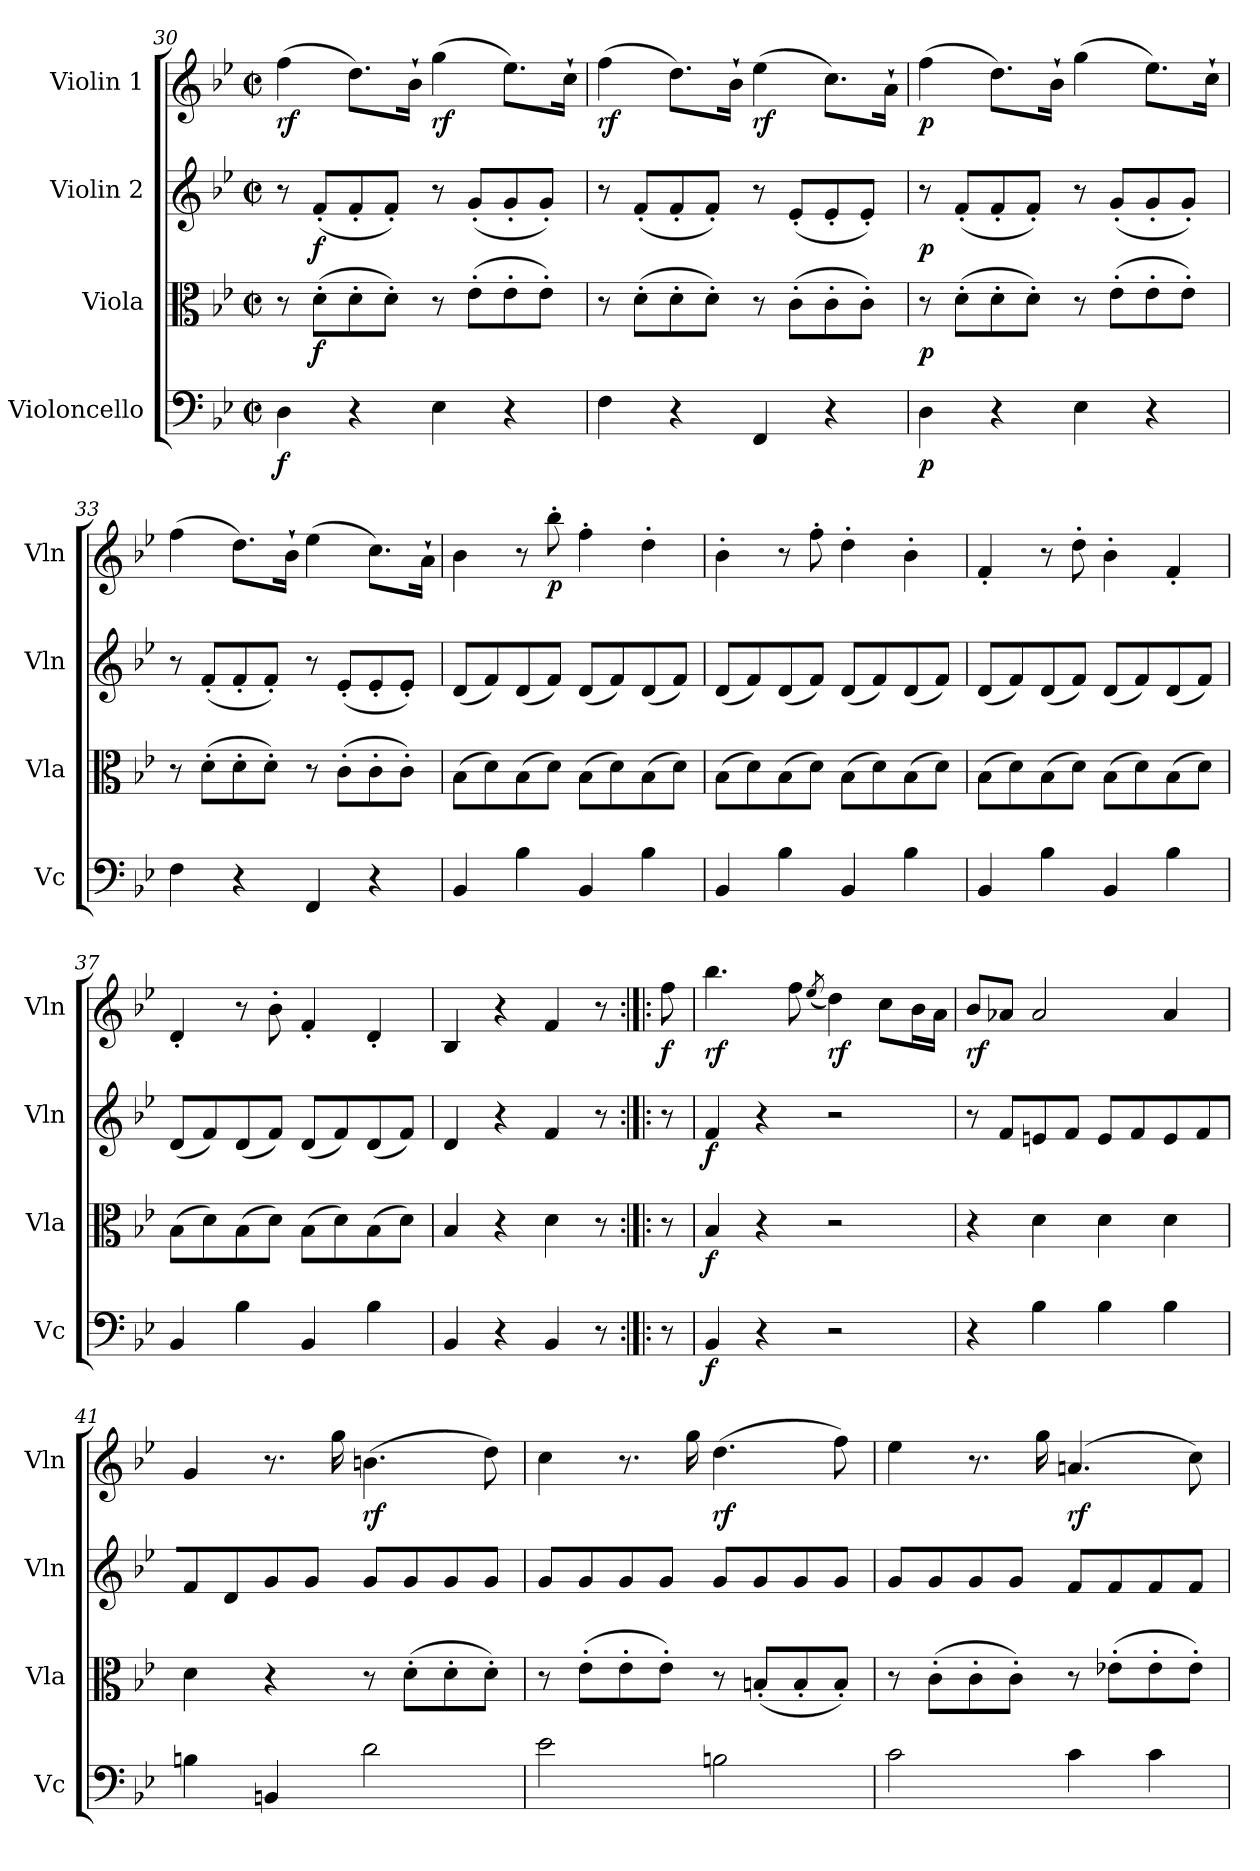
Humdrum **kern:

**kern	**dynam	**kern	**dynam	**kern	**dynam	**kern	**dynam
*part4	*part4	*part3	*part3	*part2	*part2	*part1	*part1
*staff4	*staff4	*staff3	*staff3	*staff2	*staff2	*staff1	*staff1
*I"Violoncello	*	*I"Viola	*	*I"Violin 2	*	*I"Violin 1	*
*I'Vc	*	*I'Vla	*	*I'Vln	*	*I'Vln	*
*clefF4	*	*clefC3	*	*clefG2	*	*clefG2	*
*k[b-e-]	*	*k[b-e-]	*	*k[b-e-]	*	*k[b-e-]	*
*M2/2	*	*M2/2	*	*M2/2	*	*M2/2	*
*met(c|)	*	*met(c|)	*	*met(c|)	*	*met(c|)	*
=30	=30	=30	=30	=30	=30	=30	=30
!	!LO:DY:b	!	!	!	!	!	!LO:DY:b
4D\	f	8r	.	8r	.	(4ff\	rf
!	!	!	!LO:DY:b	!	!LO:DY:b	!	!
.	.	(8d'\L	f	(8f'/L	f	.	.
4r	.	8d'\	.	8f'/	.	8.dd\L)	.
.	.	8d'\J)	.	8f'/J)	.	.	.
.	.	.	.	.	.	16b-`\Jk	.
!	!	!	!	!	!	!	!LO:DY:b
4E-\	.	8r	.	8r	.	(4gg\	rf
.	.	(8e-'\L	.	(8g'/L	.	.	.
4r	.	8e-'\	.	8g'/	.	8.ee-\L)	.
.	.	8e-'\J)	.	8g'/J)	.	.	.
.	.	.	.	.	.	16cc`\Jk	.
!!LO:LB:g=z
=31	=31	=31	=31	=31	=31	=31	=31
!	!	!	!	!	!	!	!LO:DY:b
4F\	.	8r	.	8r	.	(4ff\	rf
.	.	(8d'\L	.	(8f'/L	.	.	.
4r	.	8d'\	.	8f'/	.	8.dd\L)	.
.	.	8d'\J)	.	8f'/J)	.	.	.
.	.	.	.	.	.	16b-`\Jk	.
!	!	!	!	!	!	!	!LO:DY:b
4FF/	.	8r	.	8r	.	(4ee-\	rf
.	.	(8c'\L	.	(8e-'/L	.	.	.
4r	.	8c'\	.	8e-'/	.	8.cc\L)	.
.	.	8c'\J)	.	8e-'/J)	.	.	.
.	.	.	.	.	.	16a`\Jk	.
!!LO:LB:g=z
=32	=32	=32	=32	=32	=32	=32	=32
!	!LO:DY:b	!	!LO:DY:b	!	!LO:DY:b	!	!LO:DY:b
4D\	p	8r	p	8r	p	(4ff\	p
.	.	(8d'\L	.	(8f'/L	.	.	.
4r	.	8d'\	.	8f'/	.	8.dd\L)	.
.	.	8d'\J)	.	8f'/J)	.	.	.
.	.	.	.	.	.	16b-`\Jk	.
4E-\	.	8r	.	8r	.	(4gg\	.
.	.	(8e-'\L	.	(8g'/L	.	.	.
4r	.	8e-'\	.	8g'/	.	8.ee-\L)	.
.	.	8e-'\J)	.	8g'/J)	.	.	.
.	.	.	.	.	.	16cc`\Jk	.
=33	=33	=33	=33	=33	=33	=33	=33
4F\	.	8r	.	8r	.	(4ff\	.
.	.	(8d'\L	.	(8f'/L	.	.	.
4r	.	8d'\	.	8f'/	.	8.dd\L)	.
.	.	8d'\J)	.	8f'/J)	.	.	.
.	.	.	.	.	.	16b-`\Jk	.
4FF/	.	8r	.	8r	.	(4ee-\	.
.	.	(8c'\L	.	(8e-'/L	.	.	.
4r	.	8c'\	.	8e-'/	.	8.cc\L)	.
.	.	8c'\J)	.	8e-'/J)	.	.	.
.	.	.	.	.	.	16a`\Jk	.
=34	=34	=34	=34	=34	=34	=34	=34
4BB-/	.	(8B-\L	.	(8d/L	.	4b-\	.
.	.	8d\)	.	8f/)	.	.	.
4B-\	.	(8B-\	.	(8d/	.	8r	.
!	!	!	!	!	!	!	!LO:DY:b
.	.	8d\J)	.	8f/J)	.	8bb-'\	p
4BB-/	.	(8B-\L	.	(8d/L	.	4ff'\	.
.	.	8d\)	.	8f/)	.	.	.
4B-\	.	(8B-\	.	(8d/	.	4dd'\	.
.	.	8d\J)	.	8f/J)	.	.	.
=35	=35	=35	=35	=35	=35	=35	=35
4BB-/	.	(8B-\L	.	(8d/L	.	4b-'\	.
.	.	8d\)	.	8f/)	.	.	.
4B-\	.	(8B-\	.	(8d/	.	8r	.
.	.	8d\J)	.	8f/J)	.	8ff'\	.
4BB-/	.	(8B-\L	.	(8d/L	.	4dd'\	.
.	.	8d\)	.	8f/)	.	.	.
4B-\	.	(8B-\	.	(8d/	.	4b-'\	.
.	.	8d\J)	.	8f/J)	.	.	.
=36	=36	=36	=36	=36	=36	=36	=36
4BB-/	.	(8B-\L	.	(8d/L	.	4f'/	.
.	.	8d\)	.	8f/)	.	.	.
4B-\	.	(8B-\	.	(8d/	.	8r	.
.	.	8d\J)	.	8f/J)	.	8dd'\	.
4BB-/	.	(8B-\L	.	(8d/L	.	4b-'\	.
.	.	8d\)	.	8f/)	.	.	.
4B-\	.	(8B-\	.	(8d/	.	4f'/	.
.	.	8d\J)	.	8f/J)	.	.	.
!!LO:PB:g=z
=37	=37	=37	=37	=37	=37	=37	=37
4BB-/	.	(8B-\L	.	(8d/L	.	4d'/	.
.	.	8d\)	.	8f/)	.	.	.
4B-\	.	(8B-\	.	(8d/	.	8r	.
.	.	8d\J)	.	8f/J)	.	8b-'\	.
4BB-/	.	(8B-\L	.	(8d/L	.	4f'/	.
.	.	8d\)	.	8f/)	.	.	.
4B-\	.	(8B-\	.	(8d/	.	4d'/	.
.	.	8d\J)	.	8f/J)	.	.	.
!!LO:LB:g=z
=37X1	=37X1	=37X1	=37X1	=37X1	=37X1	=37X1	=37X1
4BB-/	.	4B-/	.	4d/	.	4B-/	.
4r	.	4r	.	4r	.	4r	.
4BB-/	.	4d\	.	4f/	.	4f/	.
8r	.	8r	.	8r	.	8r	.
=38:|!|:	=38:|!|:	=38:|!|:	=38:|!|:	=38:|!|:	=38:|!|:	=38:|!|:	=38:|!|:
!	!	!	!	!	!	!	!LO:DY:b
8r	.	8r	.	8r	.	8ff\	f
=39	=39	=39	=39	=39	=39	=39	=39
!	!LO:DY:b	!	!LO:DY:b	!	!LO:DY:b	!	!LO:DY:b
4BB-/	f	4B-/	f	4f/	f	4.bb-\	rf
4r	.	4r	.	4r	.	.	.
.	.	.	.	.	.	8ff\	.
.	.	.	.	.	.	(8qee-/	.
!	!	!	!	!	!	!	!LO:DY:b
2r	.	2r	.	2r	.	4dd\)	rf
.	.	.	.	.	.	8cc\L	.
.	.	.	.	.	.	16b-\L	.
.	.	.	.	.	.	16a\JJ	.
=40	=40	=40	=40	=40	=40	=40	=40
!	!	!	!	!	!	!	!LO:DY:b
4r	.	4r	.	8r	.	8b-/L	rf
.	.	.	.	8f/L	.	8a-X/J	.
4B-\	.	4d\	.	8en/	.	2a-/	.
.	.	.	.	8f/J	.	.	.
4B-\	.	4d\	.	8e/L	.	.	.
.	.	.	.	8f/	.	.	.
4B-\	.	4d\	.	8e/	.	4a-/	.
.	.	.	.	8f/	.	.	.
=41	=41	=41	=41	=41	=41	=41	=41
4Bn\	.	4d\	.	8f/	.	4g/	.
.	.	.	.	8d/	.	.	.
4BBn/	.	4r	.	8g/	.	8.r	.
.	.	.	.	8g/J	.	.	.
.	.	.	.	.	.	16gg\	.
!	!	!	!	!	!	!	!LO:DY:b
2d\	.	8r	.	8g/L	.	(4.bn\	rf
.	.	(8d'\L	.	8g/	.	.	.
.	.	8d'\	.	8g/	.	.	.
.	.	8d'\J)	.	8g/J	.	8dd\)	.
=42	=42	=42	=42	=42	=42	=42	=42
2e-\	.	8r	.	8g/L	.	4cc\	.
.	.	(8e-'\L	.	8g/	.	.	.
.	.	8e-'\	.	8g/	.	8.r	.
.	.	8e-'\J)	.	8g/J	.	.	.
.	.	.	.	.	.	16gg\	.
!	!	!	!	!	!	!	!LO:DY:b
2Bn\	.	8r	.	8g/L	.	(4.dd\	rf
.	.	(8Bn'/L	.	8g/	.	.	.
.	.	8B'/	.	8g/	.	.	.
.	.	8B'/J)	.	8g/J	.	8ff\)	.
!!LO:LB:g=z
=43	=43	=43	=43	=43	=43	=43	=43
2c\	.	8r	.	8g/L	.	4ee-\	.
.	.	(8c'\L	.	8g/	.	.	.
.	.	8c'\	.	8g/	.	8.r	.
.	.	8c'\J)	.	8g/J	.	.	.
.	.	.	.	.	.	16gg\	.
!	!	!	!	!	!	!	!LO:DY:b
4c\	.	8r	.	8f/L	.	(4.an/	rf
.	.	(8e-X'\L	.	8f/	.	.	.
4c\	.	8e-'\	.	8f/	.	.	.
.	.	8e-'\J)	.	8f/J	.	8cc\)	.
=	=	=	=	=	=	=	=
*-	*-	*-	*-	*-	*-	*-	*-
